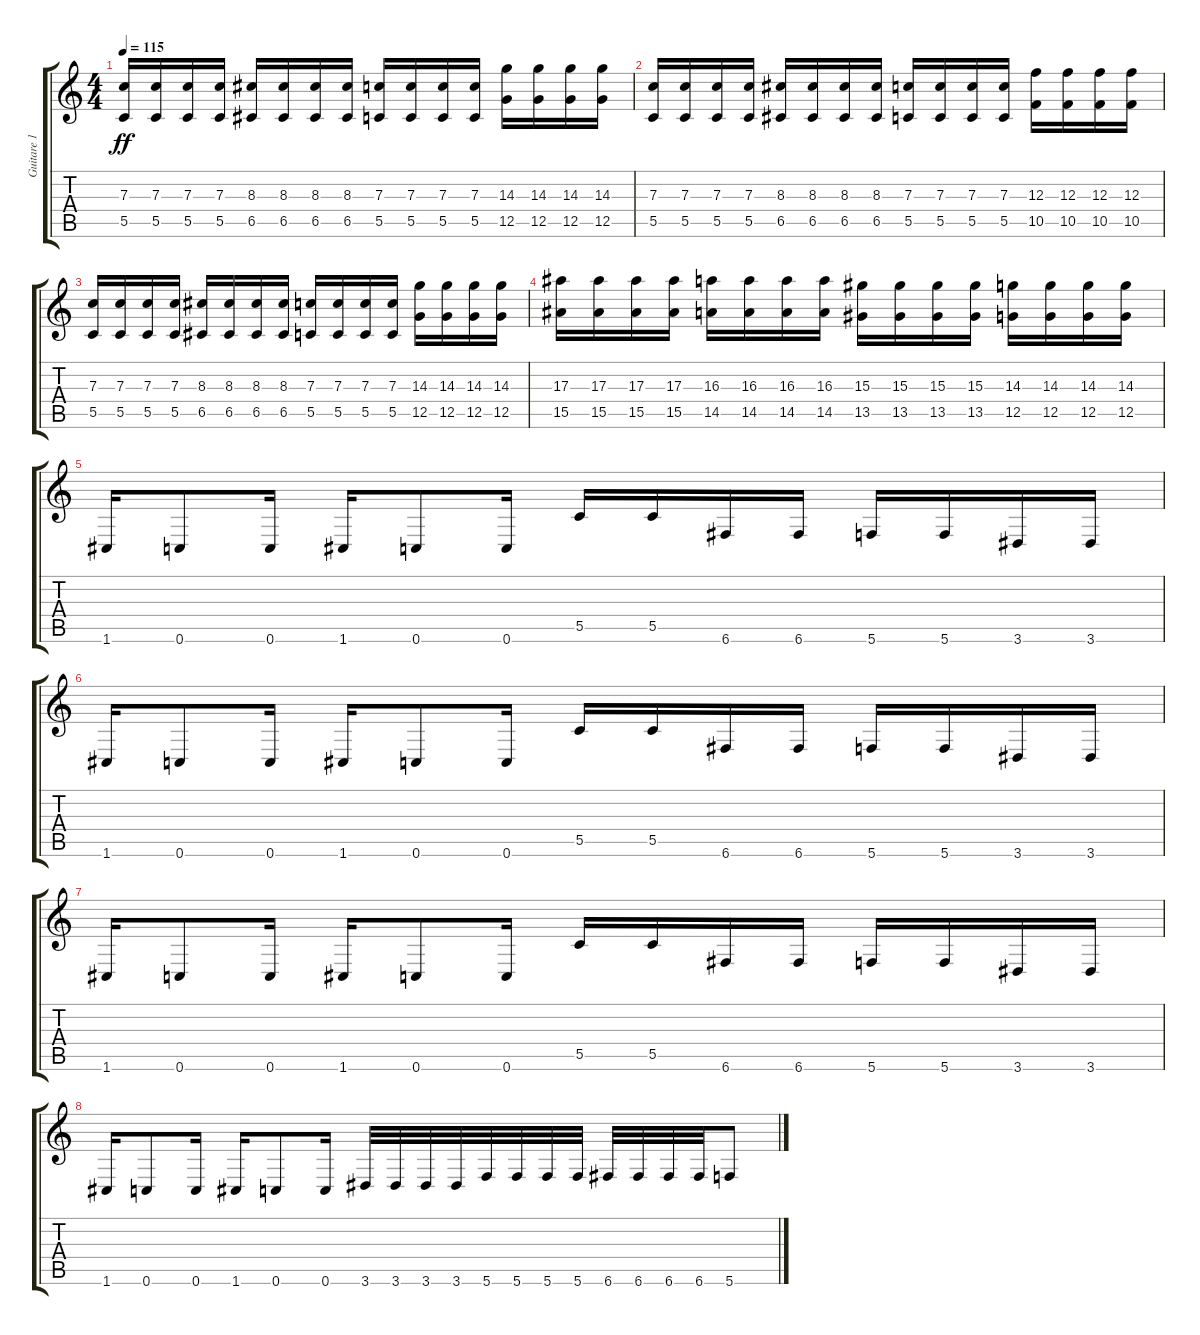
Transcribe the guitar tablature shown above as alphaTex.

\track ("Guitare 1" "Guitare 1") {instrument distortionguitar}
\staff {score tabs}
\tuning (D4 A3 F3 C3 G2 C2) {hide}
\ts (4 4)
\tempo 115
\clef g2
\ks c
(7.3 5.5).16{dy ff} (7.3 5.5).16 (7.3 5.5).16 (7.3 5.5).16 (8.3 6.5).16 (8.3 6.5).16 (8.3 6.5).16 (8.3 6.5).16 (7.3 5.5).16 (7.3 5.5).16 (7.3 5.5).16 (7.3 5.5).16 (14.3 12.5).16 (14.3 12.5).16 (14.3 12.5).16 (14.3 12.5).16 |
(7.3 5.5).16 (7.3 5.5).16 (7.3 5.5).16 (7.3 5.5).16 (8.3 6.5).16 (8.3 6.5).16 (8.3 6.5).16 (8.3 6.5).16 (7.3 5.5).16 (7.3 5.5).16 (7.3 5.5).16 (7.3 5.5).16 (12.3 10.5).16 (12.3 10.5).16 (12.3 10.5).16 (12.3 10.5).16 |
(7.3 5.5).16 (7.3 5.5).16 (7.3 5.5).16 (7.3 5.5).16 (8.3 6.5).16 (8.3 6.5).16 (8.3 6.5).16 (8.3 6.5).16 (7.3 5.5).16 (7.3 5.5).16 (7.3 5.5).16 (7.3 5.5).16 (14.3 12.5).16 (14.3 12.5).16 (14.3 12.5).16 (14.3 12.5).16 |
(17.3 15.5).16 (17.3 15.5).16 (17.3 15.5).16 (17.3 15.5).16 (16.3 14.5).16 (16.3 14.5).16 (16.3 14.5).16 (16.3 14.5).16 (15.3 13.5).16 (15.3 13.5).16 (15.3 13.5).16 (15.3 13.5).16 (14.3 12.5).16 (14.3 12.5).16 (14.3 12.5).16 (14.3 12.5).16 |
1.6.16 0.6.8 0.6.16 1.6.16 0.6.8 0.6.16 5.5.16 5.5.16 6.6.16 6.6.16 5.6.16 5.6.16 3.6.16 3.6.16 |
1.6.16 0.6.8 0.6.16 1.6.16 0.6.8 0.6.16 5.5.16 5.5.16 6.6.16 6.6.16 5.6.16 5.6.16 3.6.16 3.6.16 |
1.6.16 0.6.8 0.6.16 1.6.16 0.6.8 0.6.16 5.5.16 5.5.16 6.6.16 6.6.16 5.6.16 5.6.16 3.6.16 3.6.16 |
1.6.16 0.6.8 0.6.16 1.6.16 0.6.8 0.6.16 3.6.32 3.6.32 3.6.32 3.6.32 5.6.32 5.6.32 5.6.32 5.6.32 6.6.32 6.6.32 6.6.32 6.6.32 5.6.8
